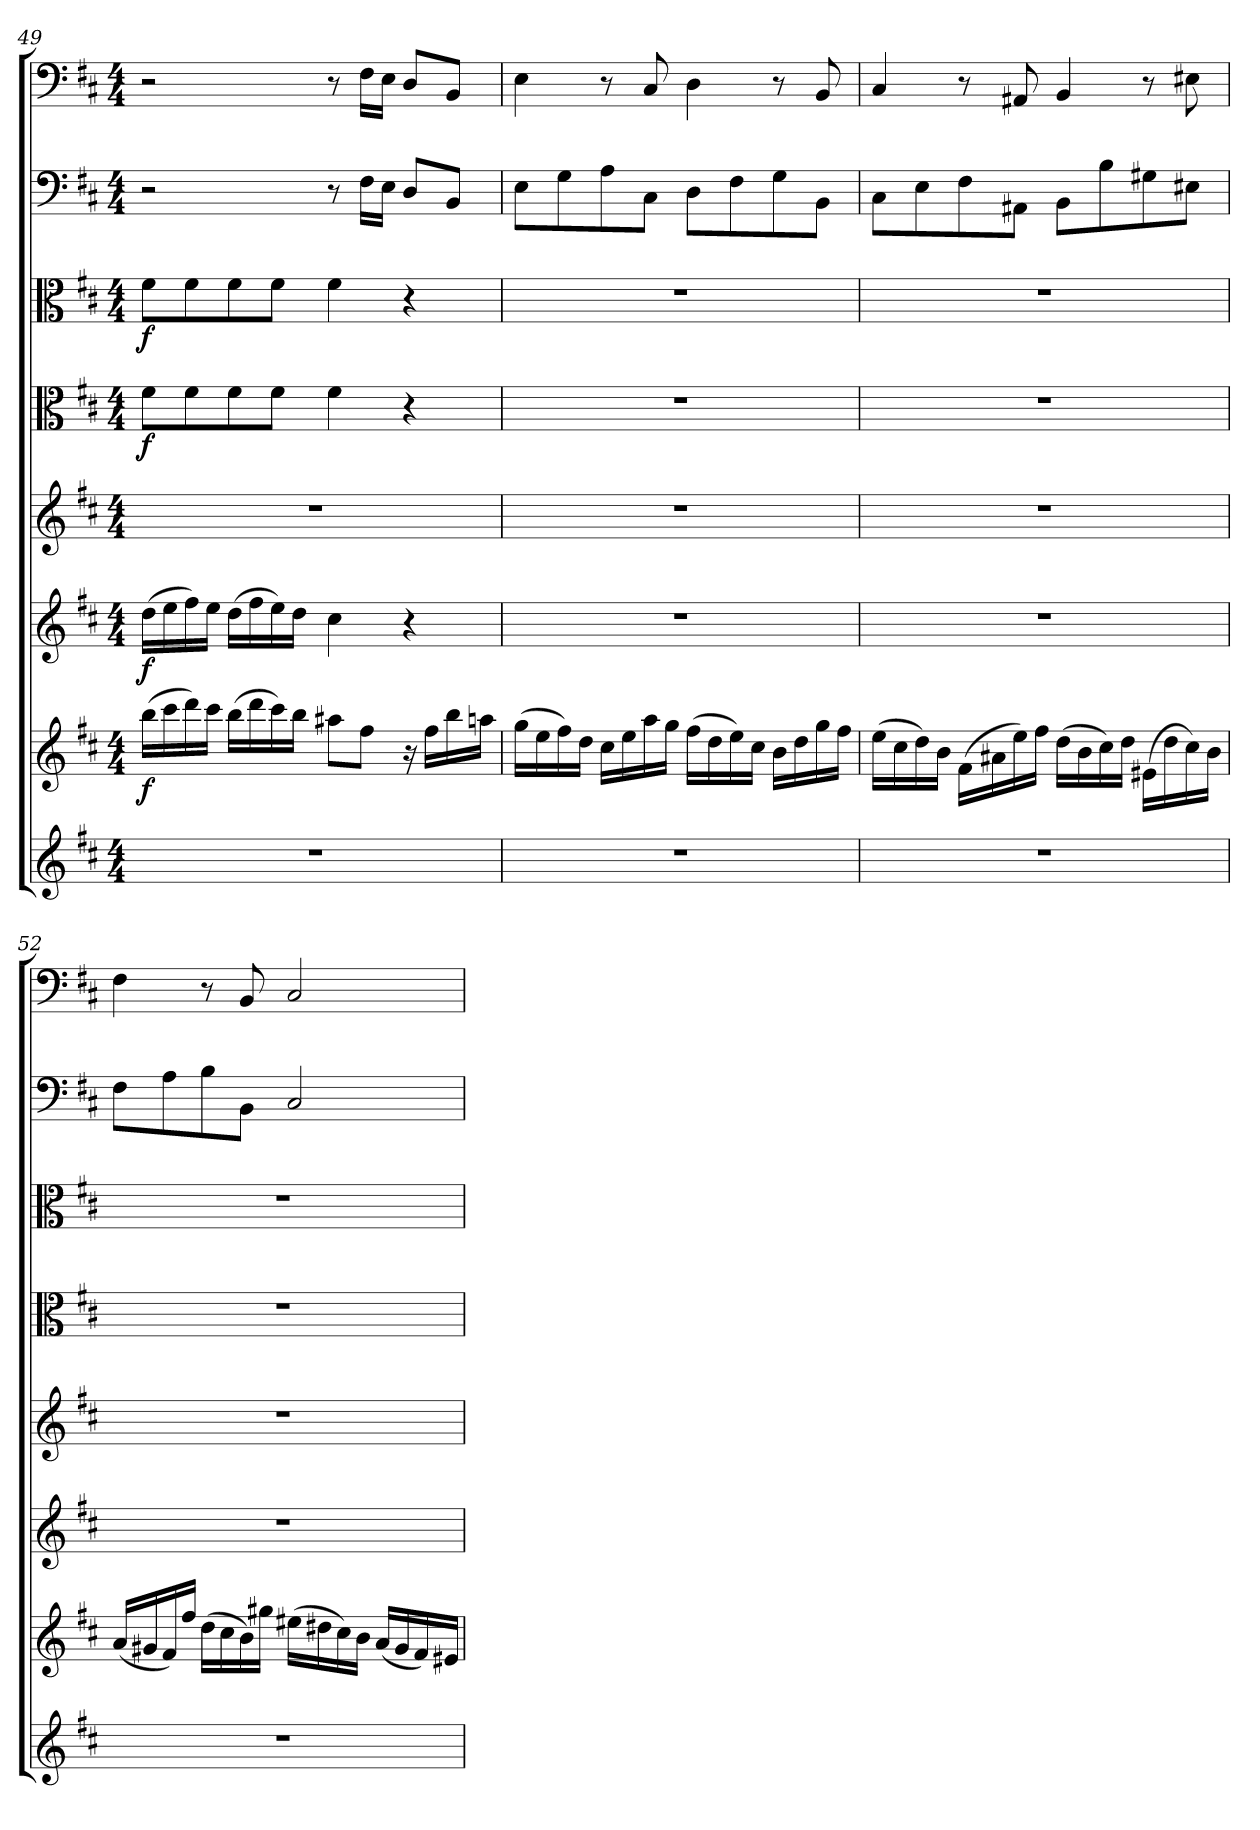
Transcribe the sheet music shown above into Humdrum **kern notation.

**kern	**kern	**dynam	**kern	**dynam	**kern	**kern	**dynam	**kern	**dynam	**kern	**kern
*part8	*part7	*part7	*part6	*part6	*part5	*part4	*part4	*part3	*part3	*part2	*part1
*staff8	*staff7	*staff7	*staff6	*staff6	*staff5	*staff4	*staff4	*staff3	*staff3	*staff2	*staff1
*clefG2	*clefG2	*	*clefG2	*	*clefG2	*clefC3	*	*clefC3	*	*clefF4	*clefF4
*k[f#c#]	*k[f#c#]	*	*k[f#c#]	*	*k[f#c#]	*k[f#c#]	*	*k[f#c#]	*	*k[f#c#]	*k[f#c#]
*b:	*b:	*	*b:	*	*b:	*b:	*	*b:	*	*b:	*b:
*M4/4	*M4/4	*	*M4/4	*	*M4/4	*M4/4	*	*M4/4	*	*M4/4	*M4/4
=49	=49	=49	=49	=49	=49	=49	=49	=49	=49	=49	=49
1r	(16bb\LL	f	(16dd\LL	f	1r	8f#\L	f	8f#\L	f	2r	2r
.	16ccc#\	.	16ee\	.	.	.	.	.	.	.	.
.	16ddd\)	.	16ff#\)	.	.	8f#\	.	8f#\	.	.	.
.	16ccc#\JJ	.	16ee\JJ	.	.	.	.	.	.	.	.
.	(16bb\LL	.	(16dd\LL	.	.	8f#\	.	8f#\	.	.	.
.	16ddd\	.	16ff#\	.	.	.	.	.	.	.	.
.	16ccc#\)	.	16ee\)	.	.	8f#\J	.	8f#\J	.	.	.
.	16bb\JJ	.	16dd\JJ	.	.	.	.	.	.	.	.
.	8aa#X\L	.	4cc#\	.	.	4f#\	.	4f#\	.	8r	8r
.	8ff#\J	.	.	.	.	.	.	.	.	16F#\LL	16F#\LL
.	.	.	.	.	.	.	.	.	.	16E\JJ	16E\JJ
.	16r	.	4r	.	.	4r	.	4r	.	8D/L	8D/L
.	16ff#\LL	.	.	.	.	.	.	.	.	.	.
.	16bb\	.	.	.	.	.	.	.	.	8BB/J	8BB/J
.	16aan\JJ	.	.	.	.	.	.	.	.	.	.
=50	=50	=50	=50	=50	=50	=50	=50	=50	=50	=50	=50
1r	(16gg\LL	.	1r	.	1r	1r	.	1r	.	8E\L	4E\
.	16ee\	.	.	.	.	.	.	.	.	.	.
.	16ff#\)	.	.	.	.	.	.	.	.	8G\	.
.	16dd\JJ	.	.	.	.	.	.	.	.	.	.
.	16cc#\LL	.	.	.	.	.	.	.	.	8A\	8r
.	16ee\	.	.	.	.	.	.	.	.	.	.
.	16aa\	.	.	.	.	.	.	.	.	8C#\J	8C#/
.	16gg\JJ	.	.	.	.	.	.	.	.	.	.
.	(16ff#\LL	.	.	.	.	.	.	.	.	8D\L	4D\
.	16dd\	.	.	.	.	.	.	.	.	.	.
.	16ee\)	.	.	.	.	.	.	.	.	8F#\	.
.	16cc#\JJ	.	.	.	.	.	.	.	.	.	.
.	16b\LL	.	.	.	.	.	.	.	.	8G\	8r
.	16dd\	.	.	.	.	.	.	.	.	.	.
.	16gg\	.	.	.	.	.	.	.	.	8BB\J	8BB/
.	16ff#\JJ	.	.	.	.	.	.	.	.	.	.
=51	=51	=51	=51	=51	=51	=51	=51	=51	=51	=51	=51
1r	(16ee\LL	.	1r	.	1r	1r	.	1r	.	8C#\L	4C#/
.	16cc#\	.	.	.	.	.	.	.	.	.	.
.	16dd\)	.	.	.	.	.	.	.	.	8E\	.
.	16b\JJ	.	.	.	.	.	.	.	.	.	.
.	(16f#\LL	.	.	.	.	.	.	.	.	8F#\	8r
.	16a#X\	.	.	.	.	.	.	.	.	.	.
.	16ee\)	.	.	.	.	.	.	.	.	8AA#X\J	8AA#X/
.	16ff#\JJ	.	.	.	.	.	.	.	.	.	.
.	(16dd\LL	.	.	.	.	.	.	.	.	8BB\L	4BB/
.	16b\	.	.	.	.	.	.	.	.	.	.
.	16cc#\)	.	.	.	.	.	.	.	.	8B\	.
.	16dd\JJ	.	.	.	.	.	.	.	.	.	.
.	(16e#X\LL	.	.	.	.	.	.	.	.	8G#X\	8r
.	16dd\	.	.	.	.	.	.	.	.	.	.
.	16cc#\)	.	.	.	.	.	.	.	.	8E#X\J	8E#X\
.	16b\JJ	.	.	.	.	.	.	.	.	.	.
=52	=52	=52	=52	=52	=52	=52	=52	=52	=52	=52	=52
1r	(16a/LL	.	1r	.	1r	1r	.	1r	.	8F#\L	4F#\
.	16g#X/	.	.	.	.	.	.	.	.	.	.
.	16f#/)	.	.	.	.	.	.	.	.	8A\	.
.	16ff#/JJ	.	.	.	.	.	.	.	.	.	.
.	(16dd\LL	.	.	.	.	.	.	.	.	8B\	8r
.	16cc#\	.	.	.	.	.	.	.	.	.	.
.	16b\)	.	.	.	.	.	.	.	.	8BB\J	8BB/
.	16gg#X\JJ	.	.	.	.	.	.	.	.	.	.
.	(16ee#X\LL	.	.	.	.	.	.	.	.	2C#/	2C#/
.	16dd#X\	.	.	.	.	.	.	.	.	.	.
.	16cc#\)	.	.	.	.	.	.	.	.	.	.
.	16b\JJ	.	.	.	.	.	.	.	.	.	.
.	(16a/LL	.	.	.	.	.	.	.	.	.	.
.	16g#/	.	.	.	.	.	.	.	.	.	.
.	16f#/)	.	.	.	.	.	.	.	.	.	.
.	16e#X/JJ	.	.	.	.	.	.	.	.	.	.
=	=	=	=	=	=	=	=	=	=	=	=
*-	*-	*-	*-	*-	*-	*-	*-	*-	*-	*-	*-
